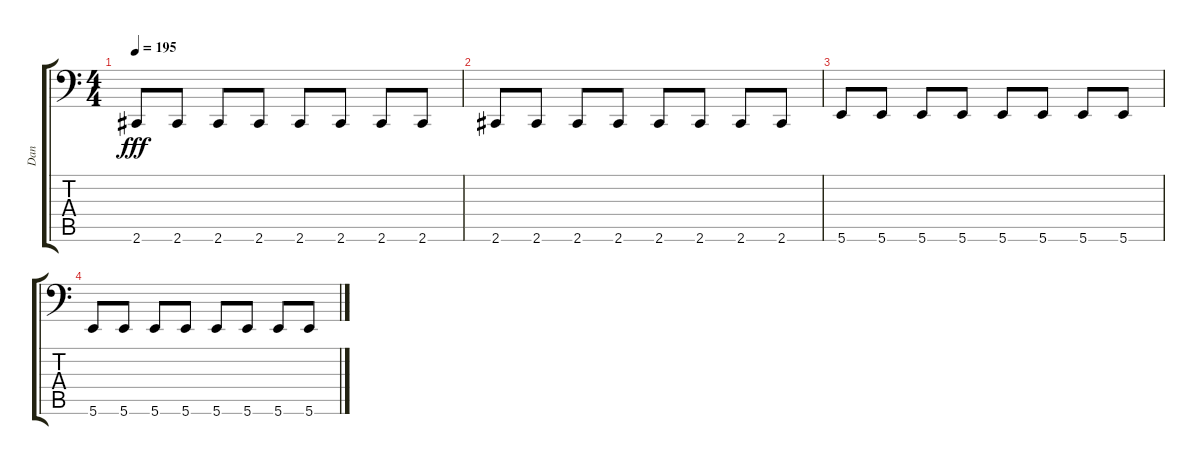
\track ("Dan" "Dan") {instrument electricbassfinger}
\staff {score tabs}
\tuning (Db3 Ab2 E2 B1 Gb1 B0) {hide}
\ts (4 4)
\tempo 195
\clef f4
\ks c
2.6.8{dy fff} 2.6.8 2.6.8 2.6.8 2.6.8 2.6.8 2.6.8 2.6.8 |
2.6.8 2.6.8 2.6.8 2.6.8 2.6.8 2.6.8 2.6.8 2.6.8 |
5.6.8 5.6.8 5.6.8 5.6.8 5.6.8 5.6.8 5.6.8 5.6.8 |
5.6.8 5.6.8 5.6.8 5.6.8 5.6.8 5.6.8 5.6.8 5.6.8
